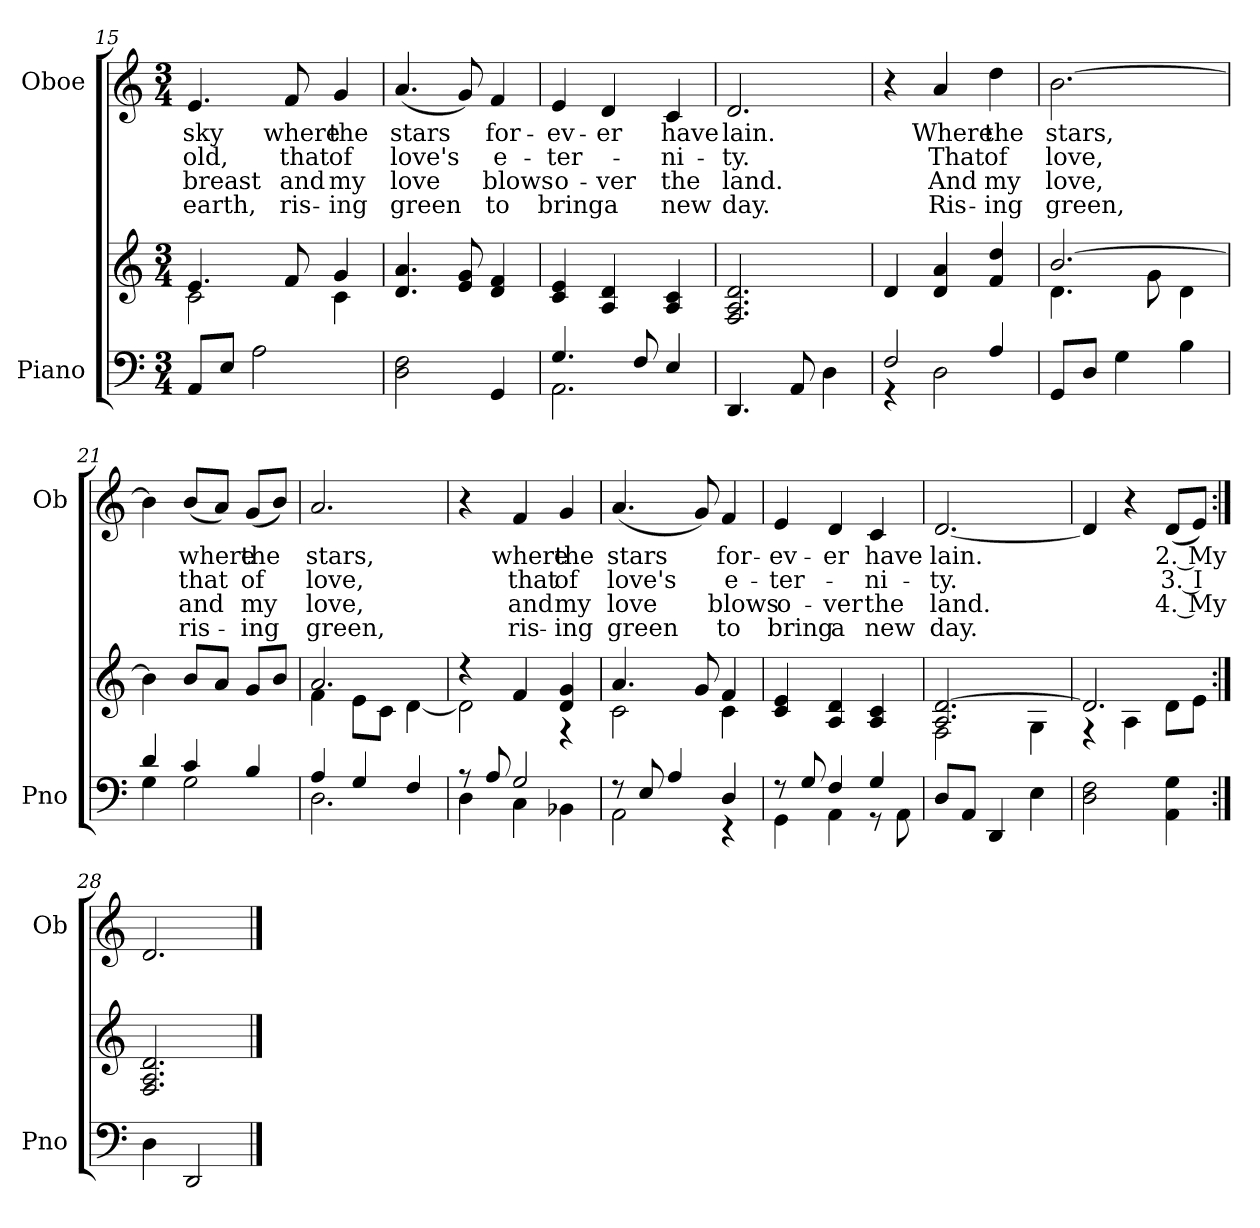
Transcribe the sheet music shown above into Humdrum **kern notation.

**kern	**kern	**kern	**text	**text	**text	**text
*part2	*part2	*part1	*part1	*part1	*part1	*part1
*staff3	*staff2	*staff1	*staff1	*staff1	*staff1	*staff1
*I"Piano	*	*I"Oboe	*	*	*	*
*I'Pno	*	*I'Ob	*	*	*	*
*clefF4	*clefG2	*clefG2	*	*	*	*
*k[]	*k[]	*k[]	*	*	*	*
*M3/4	*M3/4	*M3/4	*	*	*	*
=15	=15	=15	=15	=15	=15	=15
*	*^	*	*	*	*	*
!	!	!	!	!LO:LY:b	!LO:LY:b	!LO:LY:b	!LO:LY:b
8AA/L	4.e/	2c\	4.e/	sky	old,	breast	earth,
8E/J	.	.	.	.	.	.	.
2A\	.	.	.	.	.	.	.
!	!	!	!	!LO:LY:b	!LO:LY:b	!LO:LY:b	!LO:LY:b
.	8f/	.	8f/	where	that	and	ris-
!	!	!	!	!LO:LY:b	!LO:LY:b	!LO:LY:b	!LO:LY:b
.	4g/	4c\	4g/	the	of	my	-ing
=16	=16	=16	=16	=16	=16	=16	=16
!	!	!	!	!LO:LY:b	!LO:LY:b	!LO:LY:b	!LO:LY:b
*	*v	*v	*	*	*	*	*
2D\ 2F\	4.d/ 4.a/	(<4.a/	stars	love's	love	green
.	8e/ 8g/	8g/)	.	.	.	.
!	!	!	!LO:LY:b	!LO:LY:b	!LO:LY:b	!LO:LY:b
4GG/	4d/ 4f/	4f/	for-	e-	blows	to
=17	=17	=17	=17	=17	=17	=17
*^	*	*	*	*	*	*
!	!	!	!	!LO:LY:b	!LO:LY:b	!LO:LY:b	!LO:LY:b
4.G/	2.AA\	4c/ 4e/	4e/	-ev-	-ter-	o-	bring
!	!	!	!	!LO:LY:b	!	!LO:LY:b	!LO:LY:b
.	.	4A/ 4d/	4d/	-er	.	-ver	a
8F/	.	.	.	.	.	.	.
!	!	!	!	!LO:LY:b	!LO:LY:b	!LO:LY:b	!LO:LY:b
4E/	.	4A/ 4c/	4c/	have	-ni-	the	new
*v	*v	*	*	*	*	*	*
=18	=18	=18	=18	=18	=18	=18
!	!	!	!LO:LY:b	!LO:LY:b	!LO:LY:b	!LO:LY:b
4.DD/	2.F/ 2.A/ 2.d/	2.d/	lain.	-ty.	land.	day.
8AA/	.	.	.	.	.	.
4D\	.	.	.	.	.	.
!!LO:LB:g=z
=19	=19	=19	=19	=19	=19	=19
*^	*	*	*	*	*	*
2F/	4r	4d/	4r	.	.	.	.
!	!	!	!	!LO:LY:b	!LO:LY:b	!LO:LY:b	!LO:LY:b
.	2D\	4d/ 4a/	4a/	Where	That	And	Ris-
!	!	!	!	!LO:LY:b	!LO:LY:b	!LO:LY:b	!LO:LY:b
4A/	.	4f/ 4dd/	4dd\	the	of	my	-ing
*v	*v	*	*	*	*	*	*
=20	=20	=20	=20	=20	=20	=20
*	*^	*	*	*	*	*
!	!	!	!	!LO:LY:b	!LO:LY:b	!LO:LY:b	!LO:LY:b
8GG/L	[>2.b/	4.d\	[>2.b\	stars,	love,	love,	green,
8D/J	.	.	.	.	.	.	.
4G\	.	.	.	.	.	.	.
.	.	8g\	.	.	.	.	.
4B\	.	4d\	.	.	.	.	.
*	*v	*v	*	*	*	*	*
=21	=21	=21	=21	=21	=21	=21
*^	*	*	*	*	*	*
4d/	4G\	4b\]	4b\]	.	.	.	.
!	!	!	!	!LO:LY:b	!LO:LY:b	!LO:LY:b	!LO:LY:b
4c/	2G\	8b/L	(<8b/L	where	that	and	ris-
.	.	8a/J	8a/J)	.	.	.	.
!	!	!	!	!LO:LY:b	!LO:LY:b	!LO:LY:b	!LO:LY:b
4B/	.	8g/L	(<8g/L	the	of	my	-ing
.	.	8b/J	8b/J)	.	.	.	.
=22	=22	=22	=22	=22	=22	=22	=22
*	*	*^	*	*	*	*	*
!	!	!	!	!	!LO:LY:b	!LO:LY:b	!LO:LY:b	!LO:LY:b
4A/	2.D\	2.a/	4f\	2.a/	stars,	love,	love,	green,
4G/	.	.	8e\L	.	.	.	.	.
.	.	.	8c\J	.	.	.	.	.
4F/	.	.	[<4d\	.	.	.	.	.
=23	=23	=23	=23	=23	=23	=23	=23	=23
8r	4D\	4r	2d\]	4r	.	.	.	.
8A/	.	.	.	.	.	.	.	.
!	!	!	!	!	!LO:LY:b	!LO:LY:b	!LO:LY:b	!LO:LY:b
2G/	4C\	4f/	.	4f/	where	that	and	ris-
!	!	!	!	!	!LO:LY:b	!LO:LY:b	!LO:LY:b	!LO:LY:b
.	4BB-X\	4d/ 4g/	4r	4g/	the	of	my	-ing
!!LO:LB:g=z
=24	=24	=24	=24	=24	=24	=24	=24	=24
!	!	!	!	!	!LO:LY:b	!LO:LY:b	!LO:LY:b	!LO:LY:b
8r	2AA\	4.a/	2c\	(<4.a/	stars	love's	love	green
8E/	.	.	.	.	.	.	.	.
4A/	.	.	.	.	.	.	.	.
.	.	8g/	.	8g/)	.	.	.	.
!	!	!	!	!	!LO:LY:b	!LO:LY:b	!LO:LY:b	!LO:LY:b
4D/	4r	4f/	4c\	4f/	for-	e-	blows	to
=25	=25	=25	=25	=25	=25	=25	=25	=25
!	!	!	!	!	!LO:LY:b	!LO:LY:b	!LO:LY:b	!LO:LY:b
*	*	*v	*v	*	*	*	*	*
8r	4GG\	4c/ 4e/	4e/	-ev-	-ter-	o-	bring
8G/	.	.	.	.	.	.	.
!	!	!	!	!LO:LY:b	!	!LO:LY:b	!LO:LY:b
4F/	4AA\	4A/ 4d/	4d/	-er	.	-ver	a
!	!	!	!	!LO:LY:b	!LO:LY:b	!LO:LY:b	!LO:LY:b
4G/	8r	4A/ 4c/	4c/	have	-ni-	the	new
.	8AA\	.	.	.	.	.	.
=26	=26	=26	=26	=26	=26	=26	=26
*	*	*^	*	*	*	*	*
!	!	!	!	!	!LO:LY:b	!LO:LY:b	!LO:LY:b	!LO:LY:b
*v	*v	*	*	*	*	*	*	*
8D/L	2.A/ [>2.d/	2F\	[<2.d/	lain.	-ty.	land.	day.
8AA/J	.	.	.	.	.	.	.
4DD/	.	.	.	.	.	.	.
4E\	.	4G\	.	.	.	.	.
=27	=27	=27	=27	=27	=27	=27	=27
2D\ 2F\	2.d/]	4r	4d/]	.	.	.	.
.	.	4A\	4r	.	.	.	.
!	!	!	!	!LO:LY:b	!LO:LY:b	!LO:LY:b	!
4AA\ 4G\	.	8d\L	(<8d/L	2. My	3. I	4. My	.
.	.	8e\J	8e/J)	.	.	.	.
*	*v	*v	*	*	*	*	*
=28:|!	=28:|!	=28:|!	=28:|!	=28:|!	=28:|!	=28:|!
4D\	2.F/ 2.A/ 2.d/	2.d/	.	.	.	.
2DD/	.	.	.	.	.	.
==	==	==	==	==	==	==
*-	*-	*-	*-	*-	*-	*-
